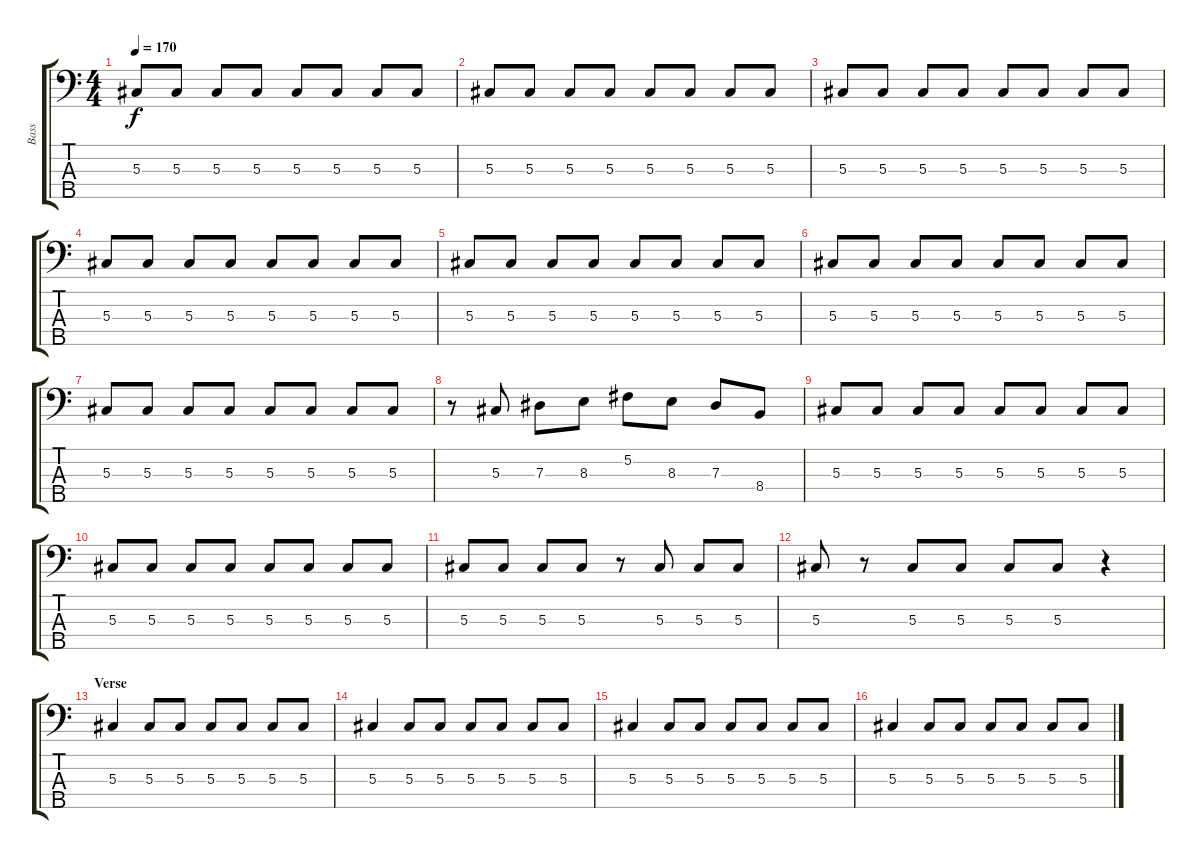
\track ("Bass" "Bass") {instrument electricbassfinger}
\staff {score tabs}
\tuning (Gb2 Db2 Ab1 Eb1 Bb0) {hide}
\ts (4 4)
\tempo 170
\clef f4
\ks c
5.3.8{dy f} 5.3.8 5.3.8 5.3.8 5.3.8 5.3.8 5.3.8 5.3.8 |
5.3.8 5.3.8 5.3.8 5.3.8 5.3.8 5.3.8 5.3.8 5.3.8 |
5.3.8 5.3.8 5.3.8 5.3.8 5.3.8 5.3.8 5.3.8 5.3.8 |
5.3.8 5.3.8 5.3.8 5.3.8 5.3.8 5.3.8 5.3.8 5.3.8 |
5.3.8 5.3.8 5.3.8 5.3.8 5.3.8 5.3.8 5.3.8 5.3.8 |
5.3.8 5.3.8 5.3.8 5.3.8 5.3.8 5.3.8 5.3.8 5.3.8 |
5.3.8 5.3.8 5.3.8 5.3.8 5.3.8 5.3.8 5.3.8 5.3.8 |
r.8 5.3.8 7.3.8 8.3.8 5.2.8 8.3.8 7.3.8 8.4.8 |
5.3.8 5.3.8 5.3.8 5.3.8 5.3.8 5.3.8 5.3.8 5.3.8 |
5.3.8 5.3.8 5.3.8 5.3.8 5.3.8 5.3.8 5.3.8 5.3.8 |
5.3.8 5.3.8 5.3.8 5.3.8 r.8 5.3.8 5.3.8 5.3.8 |
5.3.8 r.8 5.3.8 5.3.8 5.3.8 5.3.8 r.4 |
\section ("" "Verse")
5.3.4 5.3.8 5.3.8 5.3.8 5.3.8 5.3.8 5.3.8 |
5.3.4 5.3.8 5.3.8 5.3.8 5.3.8 5.3.8 5.3.8 |
5.3.4 5.3.8 5.3.8 5.3.8 5.3.8 5.3.8 5.3.8 |
5.3.4 5.3.8 5.3.8 5.3.8 5.3.8 5.3.8 5.3.8
